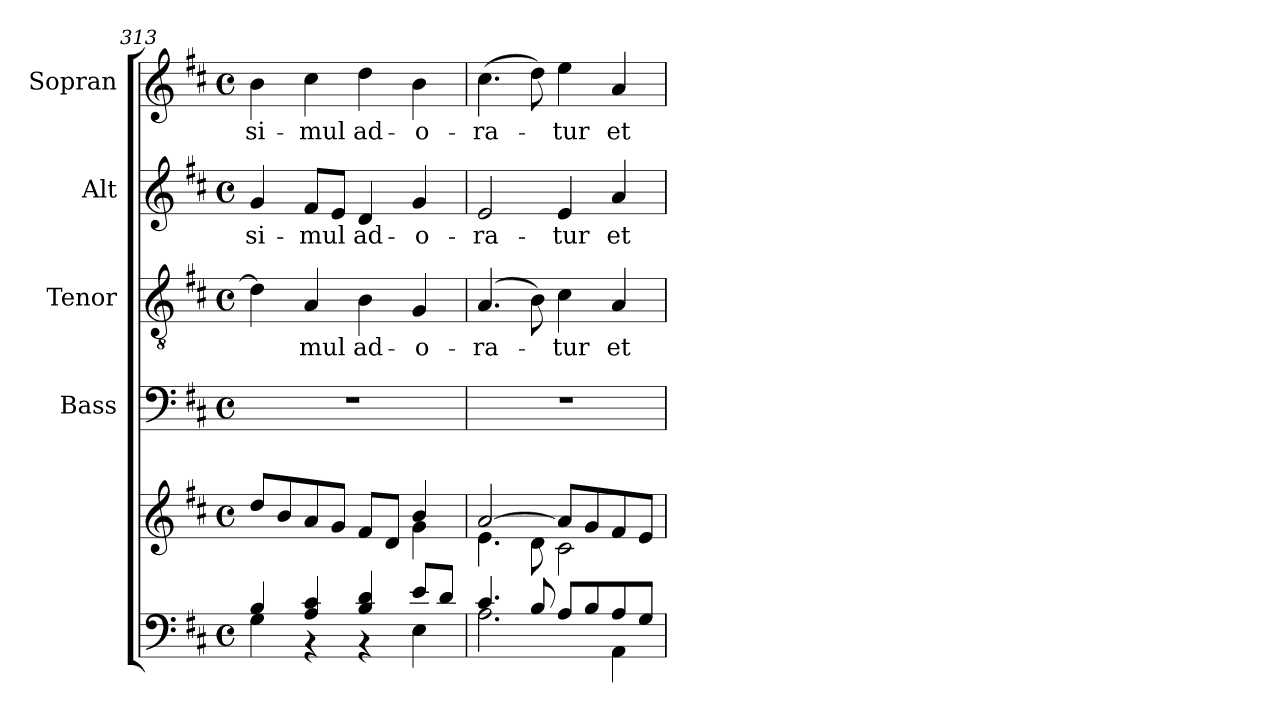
**kern	**kern	**kern	**kern	**text	**kern	**text	**kern	**text
*part5	*part5	*part4	*part3	*part3	*part2	*part2	*part1	*part1
*staff6	*staff5	*staff4	*staff3	*staff3	*staff2	*staff2	*staff1	*staff1
*	*	*I"Bass	*I"Tenor	*	*I"Alt	*	*I"Sopran	*
*	*	*I'B.	*I'T.	*	*I'A.	*	*I'S.	*
*clefF4	*clefG2	*clefF4	*clefGv2	*	*clefG2	*	*clefG2	*
*k[f#c#]	*k[f#c#]	*k[f#c#]	*k[f#c#]	*	*k[f#c#]	*	*k[f#c#]	*
*D:	*D:	*D:	*D:	*	*D:	*	*D:	*
*M4/4	*M4/4	*M4/4	*M4/4	*	*M4/4	*	*M4/4	*
*met(c)	*met(c)	*met(c)	*met(c)	*	*met(c)	*	*met(c)	*
=313	=313	=313	=313	=313	=313	=313	=313	=313
*^	*^	*	*	*	*	*	*	*
!	!	!	!	!	!	!	!	!LO:LY:b	!	!LO:LY:b
4B/	4G\	8dd/L	2.ryy	1r	4d\]	.	4g/	si-	4b\	si-
.	.	8b/	.	.	.	.	.	.	.	.
!	!	!	!	!	!	!LO:LY:b	!	!LO:LY:b	!	!LO:LY:b
4A/ 4c#/	4rAA	8a/	.	.	4A/	-mul	8f#/L	-mul	4cc#\	-mul
.	.	8g/J	.	.	.	.	8e/J	.	.	.
!	!	!	!	!	!	!LO:LY:b	!	!LO:LY:b	!	!LO:LY:b
4B/ 4d/	4rAA	8f#/L	.	.	4B\	ad-	4d/	ad-	4dd\	ad-
.	.	8d/J	.	.	.	.	.	.	.	.
!	!	!	!	!	!	!LO:LY:b	!	!LO:LY:b	!	!LO:LY:b
8e/L	4E\	4b/	4g\	.	4G/	-o-	4g/	-o-	4b\	-o-
8d/J	.	.	.	.	.	.	.	.	.	.
=314	=314	=314	=314	=314	=314	=314	=314	=314	=314	=314
!	!	!	!	!	!	!LO:LY:b	!	!LO:LY:b	!	!LO:LY:b
4.c#/	2.A\	[>2a/	4.e\	1r	(4.A/	-ra-	2e/	-ra-	(>4.cc#\	-ra-
8B/	.	.	8d\	.	8B\)	.	.	.	8dd\)	.
!	!	!	!	!	!	!LO:LY:b	!	!LO:LY:b	!	!LO:LY:b
8A/L	.	8a/L]	2c#\	.	4c#\	-tur	4e/	-tur	4ee\	-tur
8B/	.	8g/	.	.	.	.	.	.	.	.
!	!	!	!	!	!	!LO:LY:b	!	!LO:LY:b	!	!LO:LY:b
8A/	4AA\	8f#/	.	.	4A/	et	4a/	et	4a/	et
8G/J	.	8e/J	.	.	.	.	.	.	.	.
*v	*v	*	*	*	*	*	*	*	*	*
*	*v	*v	*	*	*	*	*	*	*
=	=	=	=	=	=	=	=	=
*-	*-	*-	*-	*-	*-	*-	*-	*-
